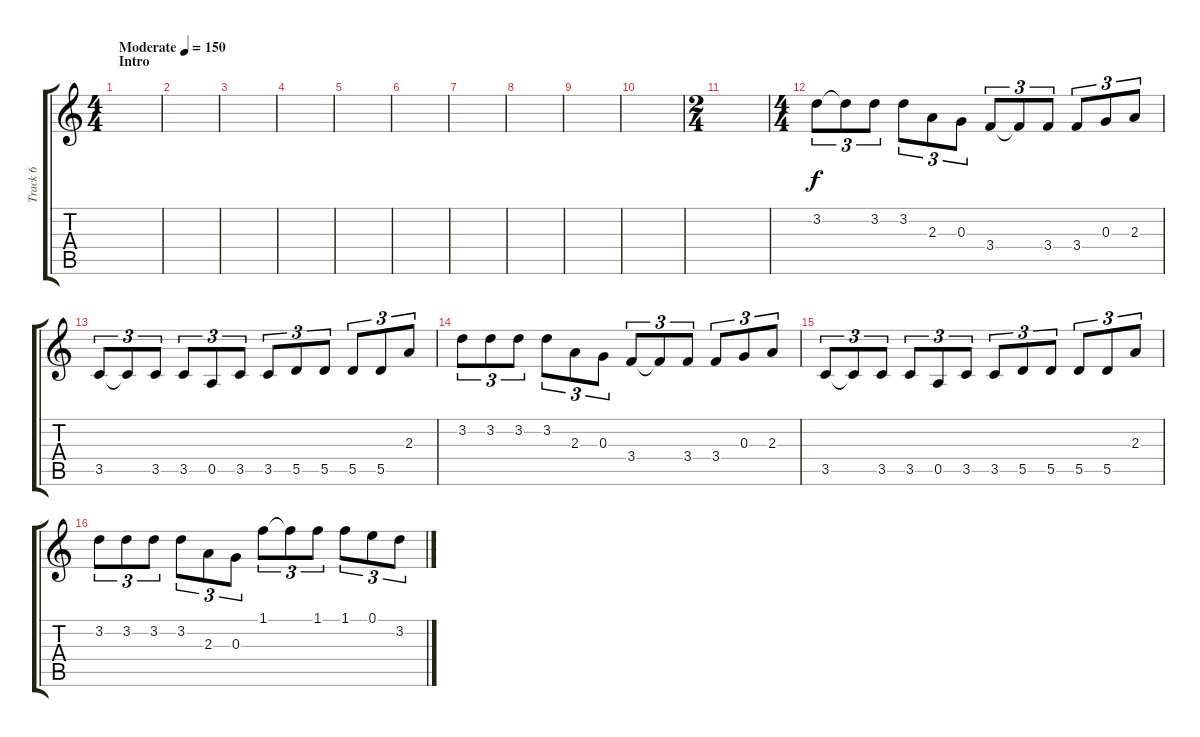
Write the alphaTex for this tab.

\track ("Track 6" "Track 6") {instrument distortionguitar}
\staff {score tabs}
\tuning (E4 B3 G3 D3 A2 E2) {hide}
\ts (4 4)
\section ("" "Intro")
\tempo (150 "Moderate")
\clef g2
\ks c
|
|
|
|
|
|
|
|
|
|
\ts (2 4)
|
\ts (4 4)
3.2.8{tu (3 2)} 3.2{t}.8{tu (3 2)} 3.2.8{tu (3 2)} 3.2.8{tu (3 2)} 2.3.8{tu (3 2)} 0.3.8{tu (3 2)} 3.4.8{tu (3 2)} 3.4{t}.8{tu (3 2)} 3.4.8{tu (3 2)} 3.4.8{tu (3 2)} 0.3.8{tu (3 2)} 2.3.8{tu (3 2)} |
3.5.8{tu (3 2)} 3.5{t}.8{tu (3 2)} 3.5.8{tu (3 2)} 3.5.8{tu (3 2)} 0.5.8{tu (3 2)} 3.5.8{tu (3 2)} 3.5.8{tu (3 2)} 5.5.8{tu (3 2)} 5.5.8{tu (3 2)} 5.5.8{tu (3 2)} 5.5.8{tu (3 2)} 2.3.8{tu (3 2)} |
3.2.8{tu (3 2)} 3.2.8{tu (3 2)} 3.2.8{tu (3 2)} 3.2.8{tu (3 2)} 2.3.8{tu (3 2)} 0.3.8{tu (3 2)} 3.4.8{tu (3 2)} 3.4{t}.8{tu (3 2)} 3.4.8{tu (3 2)} 3.4.8{tu (3 2)} 0.3.8{tu (3 2)} 2.3.8{tu (3 2)} |
3.5.8{tu (3 2)} 3.5{t}.8{tu (3 2)} 3.5.8{tu (3 2)} 3.5.8{tu (3 2)} 0.5.8{tu (3 2)} 3.5.8{tu (3 2)} 3.5.8{tu (3 2)} 5.5.8{tu (3 2)} 5.5.8{tu (3 2)} 5.5.8{tu (3 2)} 5.5.8{tu (3 2)} 2.3.8{tu (3 2)} |
3.2.8{tu (3 2)} 3.2.8{tu (3 2)} 3.2.8{tu (3 2)} 3.2.8{tu (3 2)} 2.3.8{tu (3 2)} 0.3.8{tu (3 2)} 1.1.8{tu (3 2)} 1.1{t}.8{tu (3 2)} 1.1.8{tu (3 2)} 1.1.8{tu (3 2)} 0.1.8{tu (3 2)} 3.2.8{tu (3 2)}
